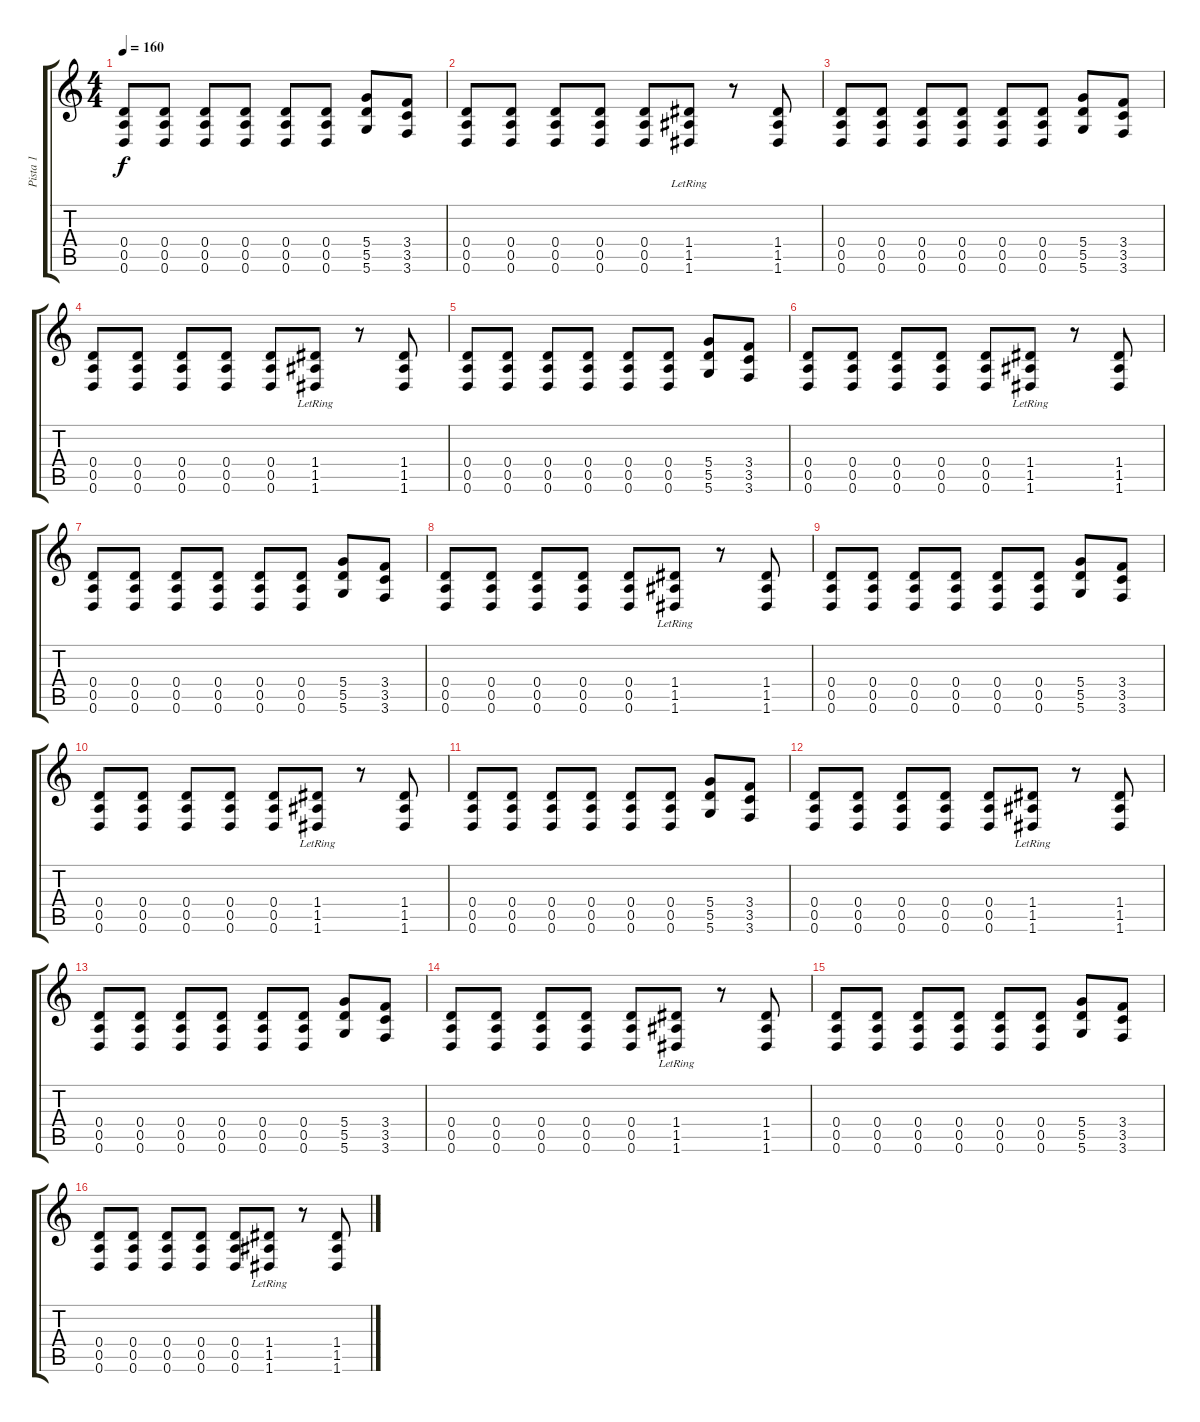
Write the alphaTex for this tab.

\track ("Pista 1" "Pista 1") {instrument distortionguitar}
\staff {score tabs}
\tuning (E4 B3 G3 D3 A2 D2) {hide}
\ts (4 4)
\tempo 160
\clef g2
\ks c
(0.4 0.5 0.6).8{dy f} (0.4 0.5 0.6).8 (0.4 0.5 0.6).8 (0.4 0.5 0.6).8 (0.4 0.5 0.6).8 (0.4 0.5 0.6).8 (5.4 5.5 5.6).8 (3.4 3.5 3.6).8 |
(0.4 0.5 0.6).8 (0.4 0.5 0.6).8 (0.4 0.5 0.6).8 (0.4 0.5 0.6).8 (0.4 0.5 0.6).8 (1.4{lr} 1.5{lr} 1.6{lr}).8 r.8 (1.4 1.5 1.6).8 |
(0.4 0.5 0.6).8 (0.4 0.5 0.6).8 (0.4 0.5 0.6).8 (0.4 0.5 0.6).8 (0.4 0.5 0.6).8 (0.4 0.5 0.6).8 (5.4 5.5 5.6).8 (3.4 3.5 3.6).8 |
(0.4 0.5 0.6).8 (0.4 0.5 0.6).8 (0.4 0.5 0.6).8 (0.4 0.5 0.6).8 (0.4 0.5 0.6).8 (1.4{lr} 1.5{lr} 1.6{lr}).8 r.8 (1.4 1.5 1.6).8 |
(0.4 0.5 0.6).8 (0.4 0.5 0.6).8 (0.4 0.5 0.6).8 (0.4 0.5 0.6).8 (0.4 0.5 0.6).8 (0.4 0.5 0.6).8 (5.4 5.5 5.6).8 (3.4 3.5 3.6).8 |
(0.4 0.5 0.6).8 (0.4 0.5 0.6).8 (0.4 0.5 0.6).8 (0.4 0.5 0.6).8 (0.4 0.5 0.6).8 (1.4{lr} 1.5{lr} 1.6{lr}).8 r.8 (1.4 1.5 1.6).8 |
(0.4 0.5 0.6).8 (0.4 0.5 0.6).8 (0.4 0.5 0.6).8 (0.4 0.5 0.6).8 (0.4 0.5 0.6).8 (0.4 0.5 0.6).8 (5.4 5.5 5.6).8 (3.4 3.5 3.6).8 |
(0.4 0.5 0.6).8 (0.4 0.5 0.6).8 (0.4 0.5 0.6).8 (0.4 0.5 0.6).8 (0.4 0.5 0.6).8 (1.4{lr} 1.5{lr} 1.6{lr}).8 r.8 (1.4 1.5 1.6).8 |
(0.4 0.5 0.6).8 (0.4 0.5 0.6).8 (0.4 0.5 0.6).8 (0.4 0.5 0.6).8 (0.4 0.5 0.6).8 (0.4 0.5 0.6).8 (5.4 5.5 5.6).8 (3.4 3.5 3.6).8 |
(0.4 0.5 0.6).8 (0.4 0.5 0.6).8 (0.4 0.5 0.6).8 (0.4 0.5 0.6).8 (0.4 0.5 0.6).8 (1.4{lr} 1.5{lr} 1.6{lr}).8 r.8 (1.4 1.5 1.6).8 |
(0.4 0.5 0.6).8 (0.4 0.5 0.6).8 (0.4 0.5 0.6).8 (0.4 0.5 0.6).8 (0.4 0.5 0.6).8 (0.4 0.5 0.6).8 (5.4 5.5 5.6).8 (3.4 3.5 3.6).8 |
(0.4 0.5 0.6).8 (0.4 0.5 0.6).8 (0.4 0.5 0.6).8 (0.4 0.5 0.6).8 (0.4 0.5 0.6).8 (1.4{lr} 1.5{lr} 1.6{lr}).8 r.8 (1.4 1.5 1.6).8 |
(0.4 0.5 0.6).8 (0.4 0.5 0.6).8 (0.4 0.5 0.6).8 (0.4 0.5 0.6).8 (0.4 0.5 0.6).8 (0.4 0.5 0.6).8 (5.4 5.5 5.6).8 (3.4 3.5 3.6).8 |
(0.4 0.5 0.6).8 (0.4 0.5 0.6).8 (0.4 0.5 0.6).8 (0.4 0.5 0.6).8 (0.4 0.5 0.6).8 (1.4{lr} 1.5{lr} 1.6{lr}).8 r.8 (1.4 1.5 1.6).8 |
(0.4 0.5 0.6).8 (0.4 0.5 0.6).8 (0.4 0.5 0.6).8 (0.4 0.5 0.6).8 (0.4 0.5 0.6).8 (0.4 0.5 0.6).8 (5.4 5.5 5.6).8 (3.4 3.5 3.6).8 |
(0.4 0.5 0.6).8 (0.4 0.5 0.6).8 (0.4 0.5 0.6).8 (0.4 0.5 0.6).8 (0.4 0.5 0.6).8 (1.4{lr} 1.5{lr} 1.6{lr}).8 r.8 (1.4 1.5 1.6).8
